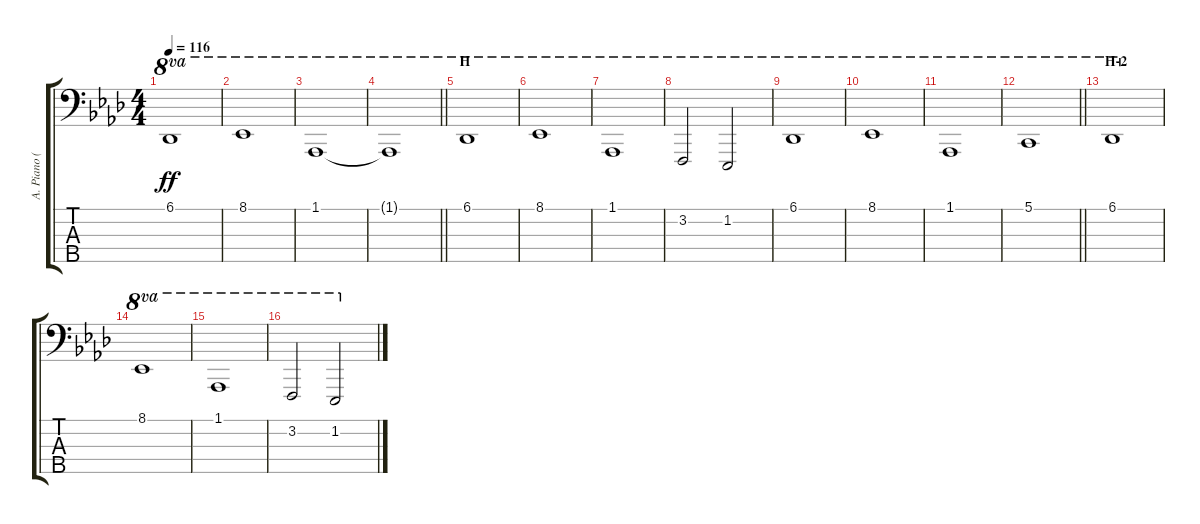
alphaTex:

\track ("A. Piano (Left Hand)" "A. Piano (") {instrument acousticgrandpiano}
\staff {score tabs}
\tuning (G2 D2 A1 E1 B0) {hide}
\ts (4 4)
\tempo 116
\clef f4
\ks ab
6.1.1{ot 8va dy ff} |
8.1.1{ot 8va} |
1.1.1{ot 8va} |
\barLineRight lightlight
1.1{t}.1{ot 8va} |
\section ("" "H")
6.1.1{ot 8va} |
8.1.1{ot 8va} |
1.1.1{ot 8va} |
3.2.2{ot 8va} 1.2.2{ot 8va} |
6.1.1{ot 8va} |
8.1.1{ot 8va} |
1.1.1{ot 8va} |
\barLineRight lightlight
5.1.1{ot 8va} |
\section ("" "H-2")
6.1.1{ot 8va} |
8.1.1{ot 8va} |
1.1.1{ot 8va} |
3.2.2{ot 8va} 1.2.2{ot 8va}
